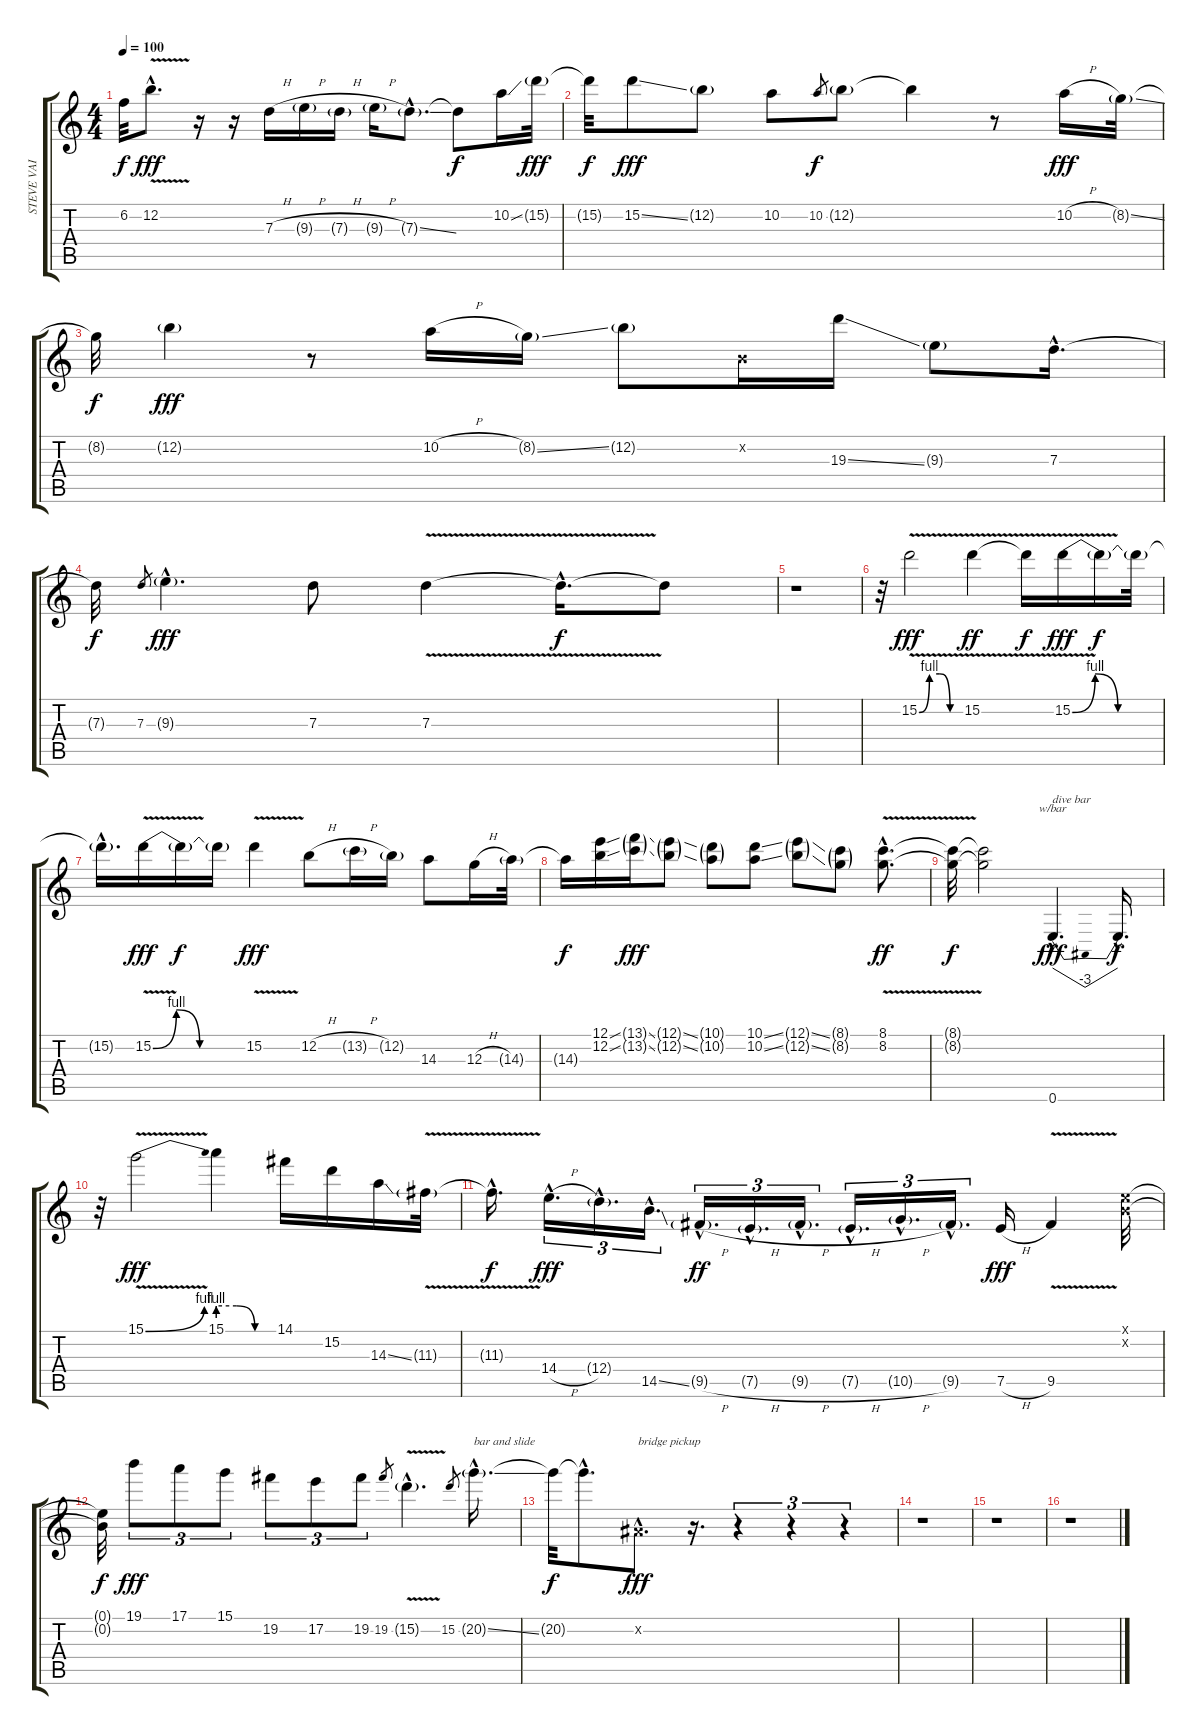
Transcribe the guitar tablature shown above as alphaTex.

\track ("STEVE VAI (DELAY)" "STEVE VAI ") {instrument overdrivenguitar}
\staff {score tabs}
\tuning (E4 B3 G3 D3 A2 E2) {hide}
\ts (4 4)
\tempo 100
\clef g2
\ks c
6.2{t}.32{dy f} 12.2{v hac}.8{d dy fff} r.16 r.16 7.3{h}.16 9.3{h g}.16 7.3{h g}.16 9.3{h g}.16 7.3{ss g hac}.8{d} 7.3{t}.8{dy f} 10.2{ss}.16 15.2{g}.32{dy fff} |
15.2{t}.32{dy f} 15.2{ss}.8{dy fff} 12.2{g}.8 10.2.8 10.2.8{gr dy f} 12.2{g}.8 12.2{t}.4 r.8 10.2{h}.16{dy fff} 8.2{ss g}.32 |
8.2{t}.32{dy f} 12.2{g}.4{dy fff} r.8 10.2{h}.16 8.2{ss g}.16 12.2{g}.8 0.2{x}.16 19.3{ss}.16 9.3{g}.8 7.3{hac}.16{d} |
7.3{t}.32{dy f} 7.3.8{gr} 9.3{g hac}.4{d dy fff} 7.3.8 7.3{v}.4 7.3{hac t}.16{d dy f} 7.3{t}.8 |
r.1 |
r.32 15.2{be (custom 0 0 15 4 30 4 45 0 60 0) v}.2{dy fff} 15.2{v}.4{dy ff} 15.2{t}.16{dy f} 15.2{be (custom 0 0 15 4 30 0 45 0 60 0) v}.16{dy fff} 15.2{t}.16{dy f} 15.2{t}.32 |
15.2{hac t}.16{d} 15.2{be (custom 0 0 15 4 30 0 45 0 60 0) v}.16{dy fff} 15.2{t}.16{dy f} 15.2{t}.16 15.2{v}.4{dy fff} 12.2{h}.8 13.2{h g}.16 12.2{g}.16 14.3.8 12.3{h}.16 14.3{g}.32 |
14.3{t}.16{dy f} (12.1{ss} 12.2{ss}).16 (13.1{ss g} 13.2{ss g}).16{dy fff} (12.1{ss g} 12.2{ss g}).8 (10.1{g} 10.2{g}).8 (10.1{ss} 10.2{ss}).8 (12.1{ss g} 12.2{ss g}).8 (8.1{g} 8.2{g}).8 (8.1{v hac} 8.2{v hac}).8{d dy ff} |
(8.1{t} 8.2{t}).32{dy f} (8.1{t} 8.2{t}).2 0.6{hac}.4{d tbe (dip default 0 0 30 -12 60 0) txt "dive bar" dy fff volume 0} 0.6{hac t}.16{d dy f} |
r.32 15.1{be (bend 0 0 60 4) v}.2{dy fff volume 11} 15.1{be (custom 0 4 20 4 40 0 60 0)}.4 14.1.16 15.2.16 14.3{ss}.16 11.3{v g}.32 |
11.3{hac t}.16{d dy f} 14.4{h hac}.16{d tu (3 2) dy fff} 12.4{g hac}.16{d tu (3 2)} 14.5{ss hac}.16{d tu (3 2)} 9.5{h g hac}.16{d tu (3 2) dy ff} 7.5{h g hac}.16{d tu (3 2)} 9.5{h g hac}.16{d tu (3 2)} 7.5{h g hac}.16{d tu (3 2)} 10.5{h g hac}.16{d tu (3 2)} 9.5{g hac}.16{d tu (3 2)} 7.5{h}.16{dy fff} 9.5{v}.4 (0.1{x} 0.2{x}).32 |
(0.1{t} 0.2{t}).32{dy f} 19.1.8{tu (3 2) dy fff} 17.1.8{tu (3 2)} 15.1.8{tu (3 2)} 19.2.8{tu (3 2)} 17.2.8{tu (3 2)} 19.2.8{tu (3 2)} 19.2.8{gr} 15.2{v g hac}.4{d} 15.2.8{gr} 20.2{ss g hac}.16{d txt "bar and slide"} |
20.2{t}.32{dy f} 20.2{hac t}.8{d} -1.2{hac x}.8{d txt "bridge pickup" dy fff} r.16{d volume 10 instrument overdrivenguitar} r.4{tu (3 2)} r.4{tu (3 2)} r.4{tu (3 2)} |
r.1 |
r.1 |
r.1
